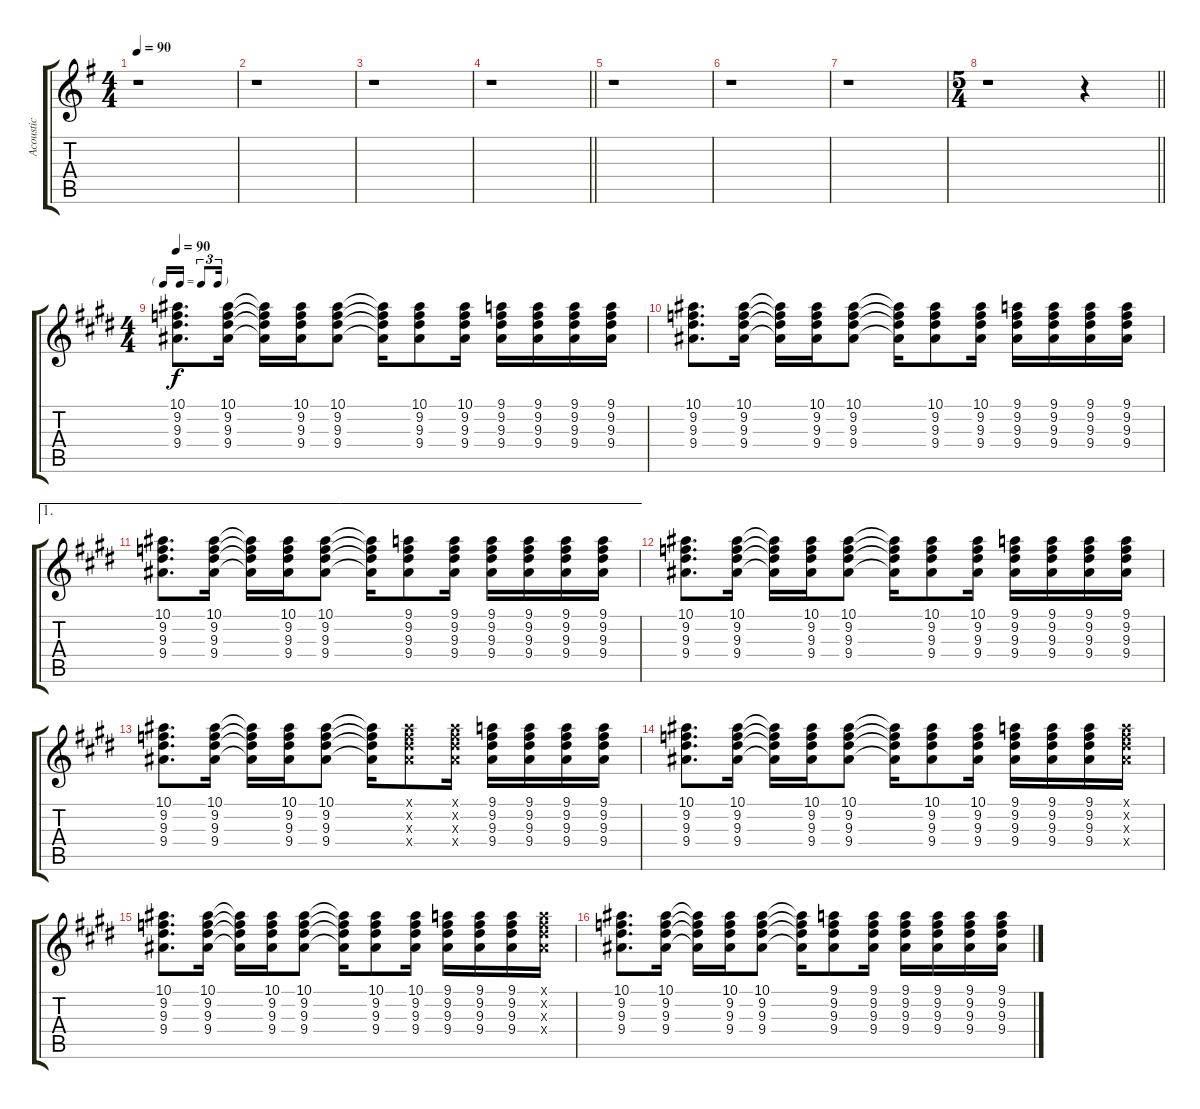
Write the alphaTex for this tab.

\track ("Acoustic" "Acoustic") {instrument acousticguitarsteel}
\staff {score tabs}
\tuning (C4 Ab3 Gb3 Db3 Ab2 Eb2) {hide}
\ts (4 4)
\tempo 90
\clef g2
\ks g
r.1{dy f} |
r.1 |
r.1 |
\barLineRight lightlight
r.1 |
r.1 |
r.1 |
r.1 |
\ts (5 4)
\barLineRight lightlight
r.1 r.4 |
\ts (4 4)
\tf triplet16th
\section ("" " ")
\tempo 90
\ks e
(10.1 9.2 9.3 9.4).8{d} (10.1 9.2 9.3 9.4).16 (10.1{t} 9.2{t} 9.3{t} 9.4{t}).16 (10.1 9.2 9.3 9.4).16 (10.1 9.2 9.3 9.4).8 (10.1{t} 9.2{t} 9.3{t} 9.4{t}).16 (10.1 9.2 9.3 9.4).8 (10.1 9.2 9.3 9.4).16 (9.1 9.2 9.3 9.4).16 (9.1 9.2 9.3 9.4).16 (9.1 9.2 9.3 9.4).16 (9.1 9.2 9.3 9.4).16 |
\ks c#minor
(10.1 9.2 9.3 9.4).8{d} (10.1 9.2 9.3 9.4).16 (10.1{t} 9.2{t} 9.3{t} 9.4{t}).16 (10.1 9.2 9.3 9.4).16 (10.1 9.2 9.3 9.4).8 (10.1{t} 9.2{t} 9.3{t} 9.4{t}).16 (10.1 9.2 9.3 9.4).8 (10.1 9.2 9.3 9.4).16 (9.1 9.2 9.3 9.4).16 (9.1 9.2 9.3 9.4).16 (9.1 9.2 9.3 9.4).16 (9.1 9.2 9.3 9.4).16 |
\ae 1
(10.1 9.2 9.3 9.4).8{d} (10.1 9.2 9.3 9.4).16 (10.1{t} 9.2{t} 9.3{t} 9.4{t}).16 (10.1 9.2 9.3 9.4).16 (10.1 9.2 9.3 9.4).8 (10.1{t} 9.2{t} 9.3{t} 9.4{t}).16 (9.1 9.2 9.3 9.4).8 (9.1 9.2 9.3 9.4).16 (9.1 9.2 9.3 9.4).16 (9.1 9.2 9.3 9.4).16 (9.1 9.2 9.3 9.4).16 (9.1 9.2 9.3 9.4).16 |
(10.1 9.2 9.3 9.4).8{d} (10.1 9.2 9.3 9.4).16 (10.1{t} 9.2{t} 9.3{t} 9.4{t}).16 (10.1 9.2 9.3 9.4).16 (10.1 9.2 9.3 9.4).8 (10.1{t} 9.2{t} 9.3{t} 9.4{t}).16 (10.1 9.2 9.3 9.4).8 (10.1 9.2 9.3 9.4).16 (9.1 9.2 9.3 9.4).16 (9.1 9.2 9.3 9.4).16 (9.1 9.2 9.3 9.4).16 (9.1 9.2 9.3 9.4).16 |
(10.1 9.2 9.3 9.4).8{d} (10.1 9.2 9.3 9.4).16 (10.1{t} 9.2{t} 9.3{t} 9.4{t}).16 (10.1 9.2 9.3 9.4).16 (10.1 9.2 9.3 9.4).8 (10.1{t} 9.2{t} 9.3{t} 9.4{t}).16 (10.1{x} 9.2{x} 9.3{x} 9.4{x}).8 (10.1{x} 9.2{x} 9.3{x} 9.4{x}).16 (9.1 9.2 9.3 9.4).16 (9.1 9.2 9.3 9.4).16 (9.1 9.2 9.3 9.4).16 (9.1 9.2 9.3 9.4).16 |
(10.1 9.2 9.3 9.4).8{d} (10.1 9.2 9.3 9.4).16 (10.1{t} 9.2{t} 9.3{t} 9.4{t}).16 (10.1 9.2 9.3 9.4).16 (10.1 9.2 9.3 9.4).8 (10.1{t} 9.2{t} 9.3{t} 9.4{t}).16 (10.1 9.2 9.3 9.4).8 (10.1 9.2 9.3 9.4).16 (9.1 9.2 9.3 9.4).16 (9.1 9.2 9.3 9.4).16 (9.1 9.2 9.3 9.4).16 (9.1{x} 9.2{x} 9.3{x} 9.4{x}).16 |
(10.1 9.2 9.3 9.4).8{d} (10.1 9.2 9.3 9.4).16 (10.1{t} 9.2{t} 9.3{t} 9.4{t}).16 (10.1 9.2 9.3 9.4).16 (10.1 9.2 9.3 9.4).8 (10.1{t} 9.2{t} 9.3{t} 9.4{t}).16 (10.1 9.2 9.3 9.4).8 (10.1 9.2 9.3 9.4).16 (9.1 9.2 9.3 9.4).16 (9.1 9.2 9.3 9.4).16 (9.1 9.2 9.3 9.4).16 (9.1{x} 9.2{x} 9.3{x} 9.4{x}).16 |
(10.1 9.2 9.3 9.4).8{d} (10.1 9.2 9.3 9.4).16 (10.1{t} 9.2{t} 9.3{t} 9.4{t}).16 (10.1 9.2 9.3 9.4).16 (10.1 9.2 9.3 9.4).8 (10.1{t} 9.2{t} 9.3{t} 9.4{t}).16 (9.1 9.2 9.3 9.4).8 (9.1 9.2 9.3 9.4).16 (9.1 9.2 9.3 9.4).16 (9.1 9.2 9.3 9.4).16 (9.1 9.2 9.3 9.4).16 (9.1 9.2 9.3 9.4).16
